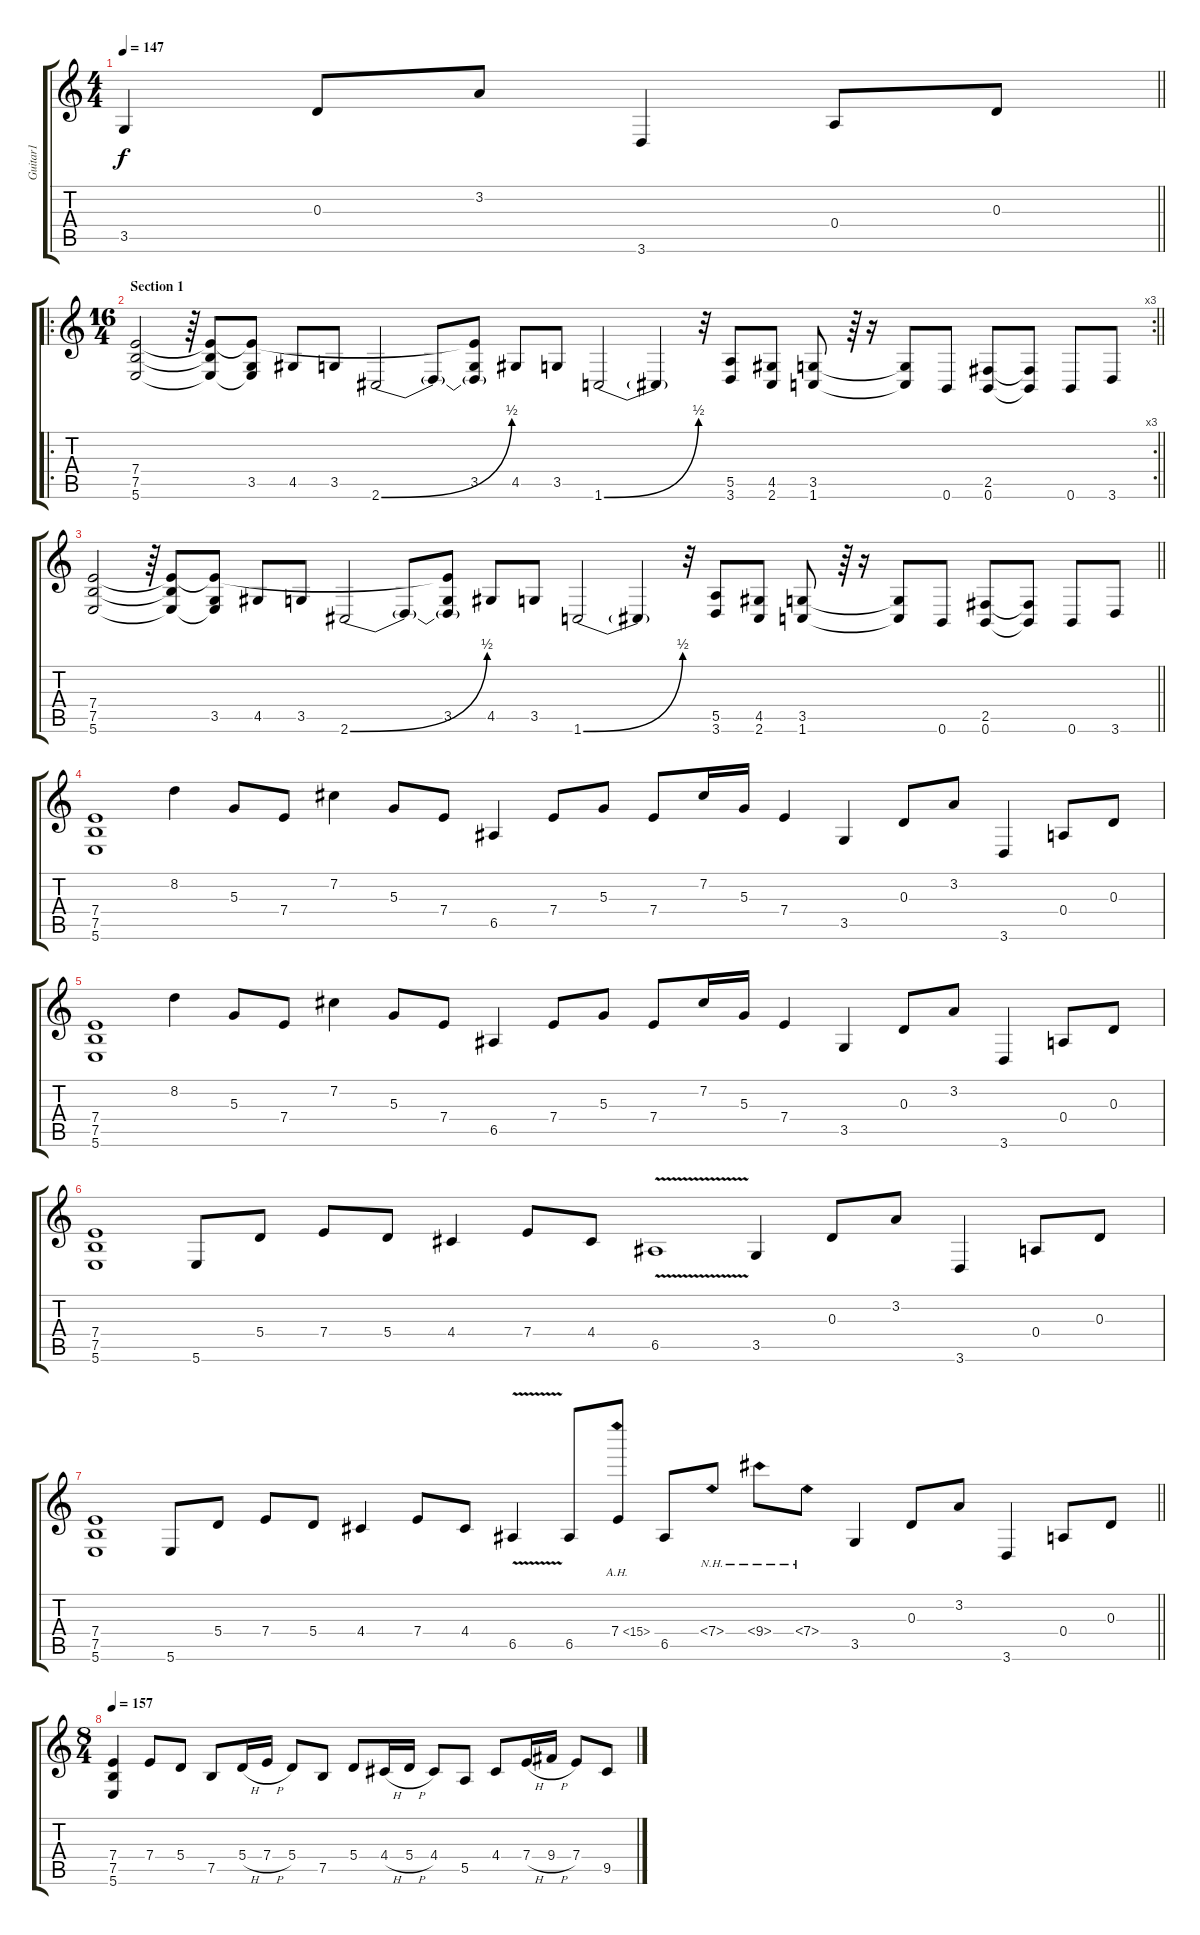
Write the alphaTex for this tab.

\track ("Guitar1" "Guitar1") {instrument distortionguitar}
\staff {score tabs}
\tuning (B3 Gb3 D3 A2 E2 B1) {hide}
\ts (4 4)
\tempo 147
\clef g2
\barLineRight lightlight
\ks c
3.5.4{dy f} 0.3.8 3.2.8 3.6.4 0.4.8 0.3.8 |
\ro
\rc 3
\ts (16 4)
\section ("" "Section 1")
\barLineRight lightlight
(7.4 7.5 5.6).2 r.64 (7.4{t} 7.5{t} 5.6{t}).8 (7.4{t} 3.5 5.6{t}).8 4.5.8 3.5.8 2.6{be (bend 0 0 60 2)}.2 2.6{t}.8 (7.4{t} 3.5 2.6{t}).8 4.5.8 3.5.8 1.6{be (bend 0 0 60 2)}.2 1.6{t}.4 r.32 (5.5 3.6).8 (4.5 2.6).8 (3.5 1.6).8 r.64 r.16 (3.5{t} 1.6{t}).8 0.6.8 (2.5 0.6).8 (2.5{t} 0.6{t}).8 0.6.8 3.6.8 |
\barLineRight lightlight
(7.4 7.5 5.6).2 r.64 (7.4{t} 7.5{t} 5.6{t}).8 (7.4{t} 3.5 5.6{t}).8 4.5.8 3.5.8 2.6{be (bend 0 0 60 2)}.2 2.6{t}.8 (7.4{t} 3.5 2.6{t}).8 4.5.8 3.5.8 1.6{be (bend 0 0 60 2)}.2 1.6{t}.4 r.32 (5.5 3.6).8 (4.5 2.6).8 (3.5 1.6).8 r.64 r.16 (3.5{t} 1.6{t}).8 0.6.8 (2.5 0.6).8 (2.5{t} 0.6{t}).8 0.6.8 3.6.8 |
(7.4 7.5 5.6).1 8.2.4 5.3.8 7.4.8 7.2.4 5.3.8 7.4.8 6.5.4 7.4.8 5.3.8 7.4.8 7.2.16 5.3.16 7.4.4 3.5.4 0.3.8 3.2.8 3.6.4 0.4.8 0.3.8 |
(7.4 7.5 5.6).1 8.2.4 5.3.8 7.4.8 7.2.4 5.3.8 7.4.8 6.5.4 7.4.8 5.3.8 7.4.8 7.2.16 5.3.16 7.4.4 3.5.4 0.3.8 3.2.8 3.6.4 0.4.8 0.3.8 |
(7.4 7.5 5.6).1 5.6.8 5.4.8 7.4.8 5.4.8 4.4.4 7.4.8 4.4.8 6.5{v}.1 3.5.4 0.3.8 3.2.8 3.6.4 0.4.8 0.3.8 |
\barLineRight lightlight
(7.4 7.5 5.6).1 5.6.8 5.4.8 7.4.8 5.4.8 4.4.4 7.4.8 4.4.8 6.5{v}.4 6.5.8 7.4{ah 8}.8 6.5.8 7.4{nh}.8 9.4{nh}.8 7.4{nh}.8 3.5.4 0.3.8 3.2.8 3.6.4 0.4.8 0.3.8 |
\ts (8 4)
\tempo 157
(7.4 7.5 5.6).4 7.4.8 5.4.8 7.5.8 5.4{h}.16 7.4{h}.16 5.4.8 7.5.8 5.4.8 4.4{h}.16 5.4{h}.16 4.4.8 5.5.8 4.4.8 7.4{h}.16 9.4{h}.16 7.4.8 9.5.8
